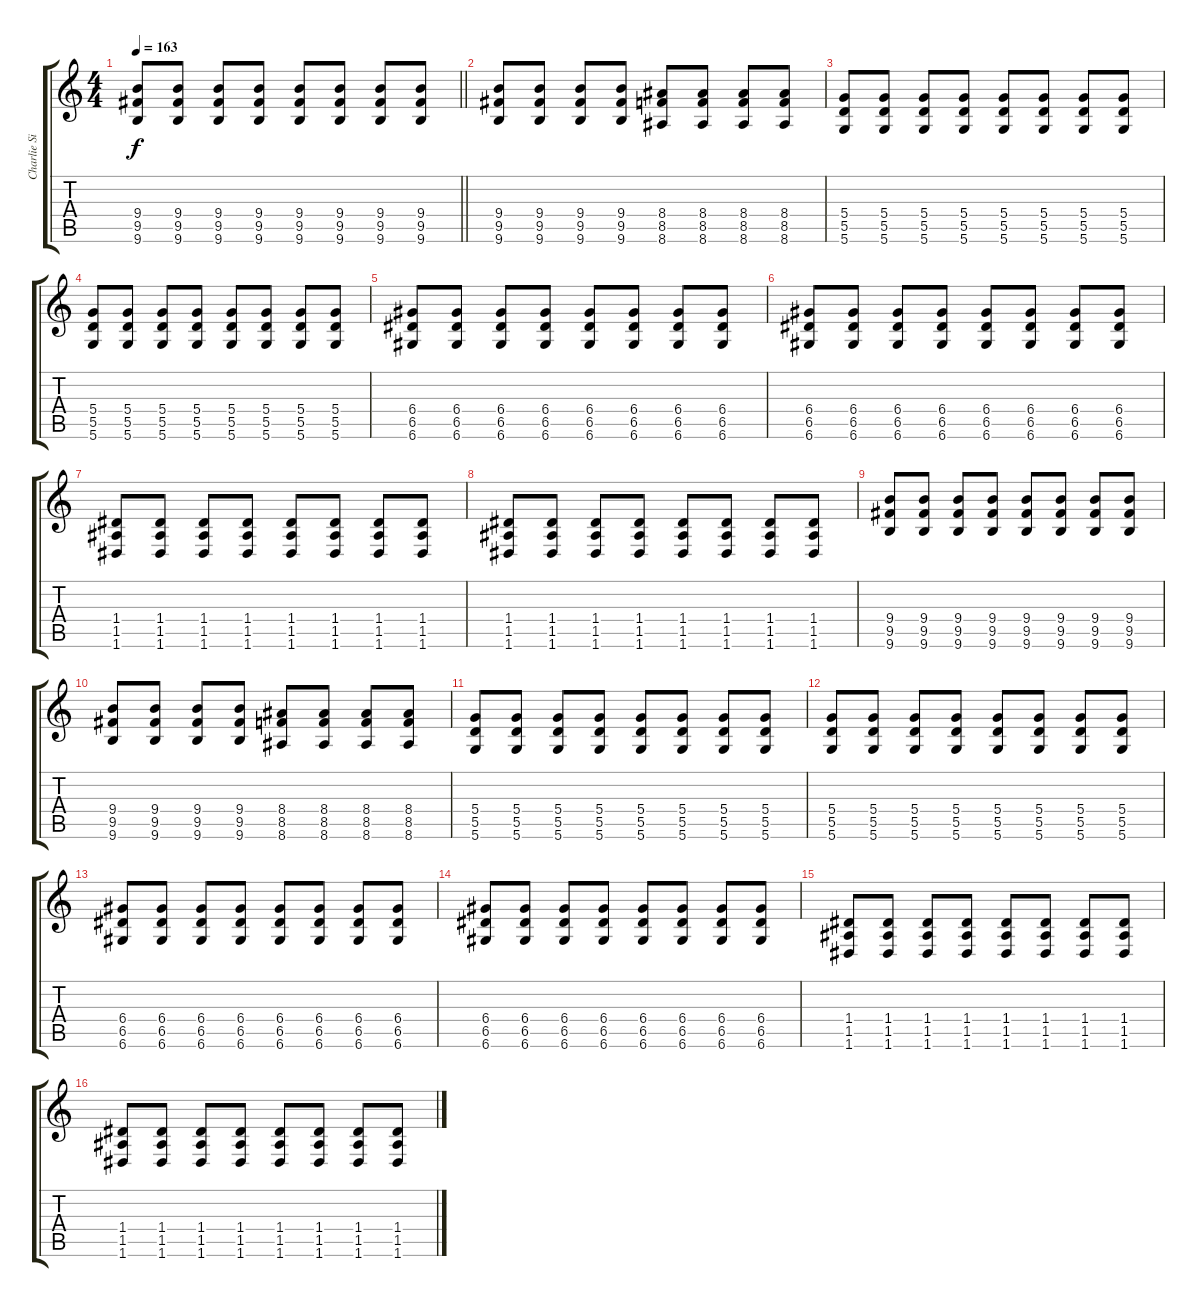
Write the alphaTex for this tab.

\track ("Charlie Simpson" "Charlie Si") {instrument overdrivenguitar}
\staff {score tabs}
\tuning (E4 B3 G3 D3 A2 D2) {hide}
\ts (4 4)
\tempo 163
\clef g2
\barLineRight lightlight
\ks c
(9.4 9.5 9.6).8{dy f} (9.4 9.5 9.6).8 (9.4 9.5 9.6).8 (9.4 9.5 9.6).8 (9.4 9.5 9.6).8 (9.4 9.5 9.6).8 (9.4 9.5 9.6).8 (9.4 9.5 9.6).8 |
(9.4 9.5 9.6).8 (9.4 9.5 9.6).8 (9.4 9.5 9.6).8 (9.4 9.5 9.6).8 (8.4 8.5 8.6).8 (8.4 8.5 8.6).8 (8.4 8.5 8.6).8 (8.4 8.5 8.6).8 |
(5.4 5.5 5.6).8 (5.4 5.5 5.6).8 (5.4 5.5 5.6).8 (5.4 5.5 5.6).8 (5.4 5.5 5.6).8 (5.4 5.5 5.6).8 (5.4 5.5 5.6).8 (5.4 5.5 5.6).8 |
(5.4 5.5 5.6).8 (5.4 5.5 5.6).8 (5.4 5.5 5.6).8 (5.4 5.5 5.6).8 (5.4 5.5 5.6).8 (5.4 5.5 5.6).8 (5.4 5.5 5.6).8 (5.4 5.5 5.6).8 |
(6.4 6.5 6.6).8 (6.4 6.5 6.6).8 (6.4 6.5 6.6).8 (6.4 6.5 6.6).8 (6.4 6.5 6.6).8 (6.4 6.5 6.6).8 (6.4 6.5 6.6).8 (6.4 6.5 6.6).8 |
(6.4 6.5 6.6).8 (6.4 6.5 6.6).8 (6.4 6.5 6.6).8 (6.4 6.5 6.6).8 (6.4 6.5 6.6).8 (6.4 6.5 6.6).8 (6.4 6.5 6.6).8 (6.4 6.5 6.6).8 |
(1.4 1.5 1.6).8 (1.4 1.5 1.6).8 (1.4 1.5 1.6).8 (1.4 1.5 1.6).8 (1.4 1.5 1.6).8 (1.4 1.5 1.6).8 (1.4 1.5 1.6).8 (1.4 1.5 1.6).8 |
(1.4 1.5 1.6).8 (1.4 1.5 1.6).8 (1.4 1.5 1.6).8 (1.4 1.5 1.6).8 (1.4 1.5 1.6).8 (1.4 1.5 1.6).8 (1.4 1.5 1.6).8 (1.4 1.5 1.6).8 |
(9.4 9.5 9.6).8 (9.4 9.5 9.6).8 (9.4 9.5 9.6).8 (9.4 9.5 9.6).8 (9.4 9.5 9.6).8 (9.4 9.5 9.6).8 (9.4 9.5 9.6).8 (9.4 9.5 9.6).8 |
(9.4 9.5 9.6).8 (9.4 9.5 9.6).8 (9.4 9.5 9.6).8 (9.4 9.5 9.6).8 (8.4 8.5 8.6).8 (8.4 8.5 8.6).8 (8.4 8.5 8.6).8 (8.4 8.5 8.6).8 |
(5.4 5.5 5.6).8 (5.4 5.5 5.6).8 (5.4 5.5 5.6).8 (5.4 5.5 5.6).8 (5.4 5.5 5.6).8 (5.4 5.5 5.6).8 (5.4 5.5 5.6).8 (5.4 5.5 5.6).8 |
(5.4 5.5 5.6).8 (5.4 5.5 5.6).8 (5.4 5.5 5.6).8 (5.4 5.5 5.6).8 (5.4 5.5 5.6).8 (5.4 5.5 5.6).8 (5.4 5.5 5.6).8 (5.4 5.5 5.6).8 |
(6.4 6.5 6.6).8 (6.4 6.5 6.6).8 (6.4 6.5 6.6).8 (6.4 6.5 6.6).8 (6.4 6.5 6.6).8 (6.4 6.5 6.6).8 (6.4 6.5 6.6).8 (6.4 6.5 6.6).8 |
(6.4 6.5 6.6).8 (6.4 6.5 6.6).8 (6.4 6.5 6.6).8 (6.4 6.5 6.6).8 (6.4 6.5 6.6).8 (6.4 6.5 6.6).8 (6.4 6.5 6.6).8 (6.4 6.5 6.6).8 |
(1.4 1.5 1.6).8 (1.4 1.5 1.6).8 (1.4 1.5 1.6).8 (1.4 1.5 1.6).8 (1.4 1.5 1.6).8 (1.4 1.5 1.6).8 (1.4 1.5 1.6).8 (1.4 1.5 1.6).8 |
(1.4 1.5 1.6).8 (1.4 1.5 1.6).8 (1.4 1.5 1.6).8 (1.4 1.5 1.6).8 (1.4 1.5 1.6).8 (1.4 1.5 1.6).8 (1.4 1.5 1.6).8 (1.4 1.5 1.6).8
